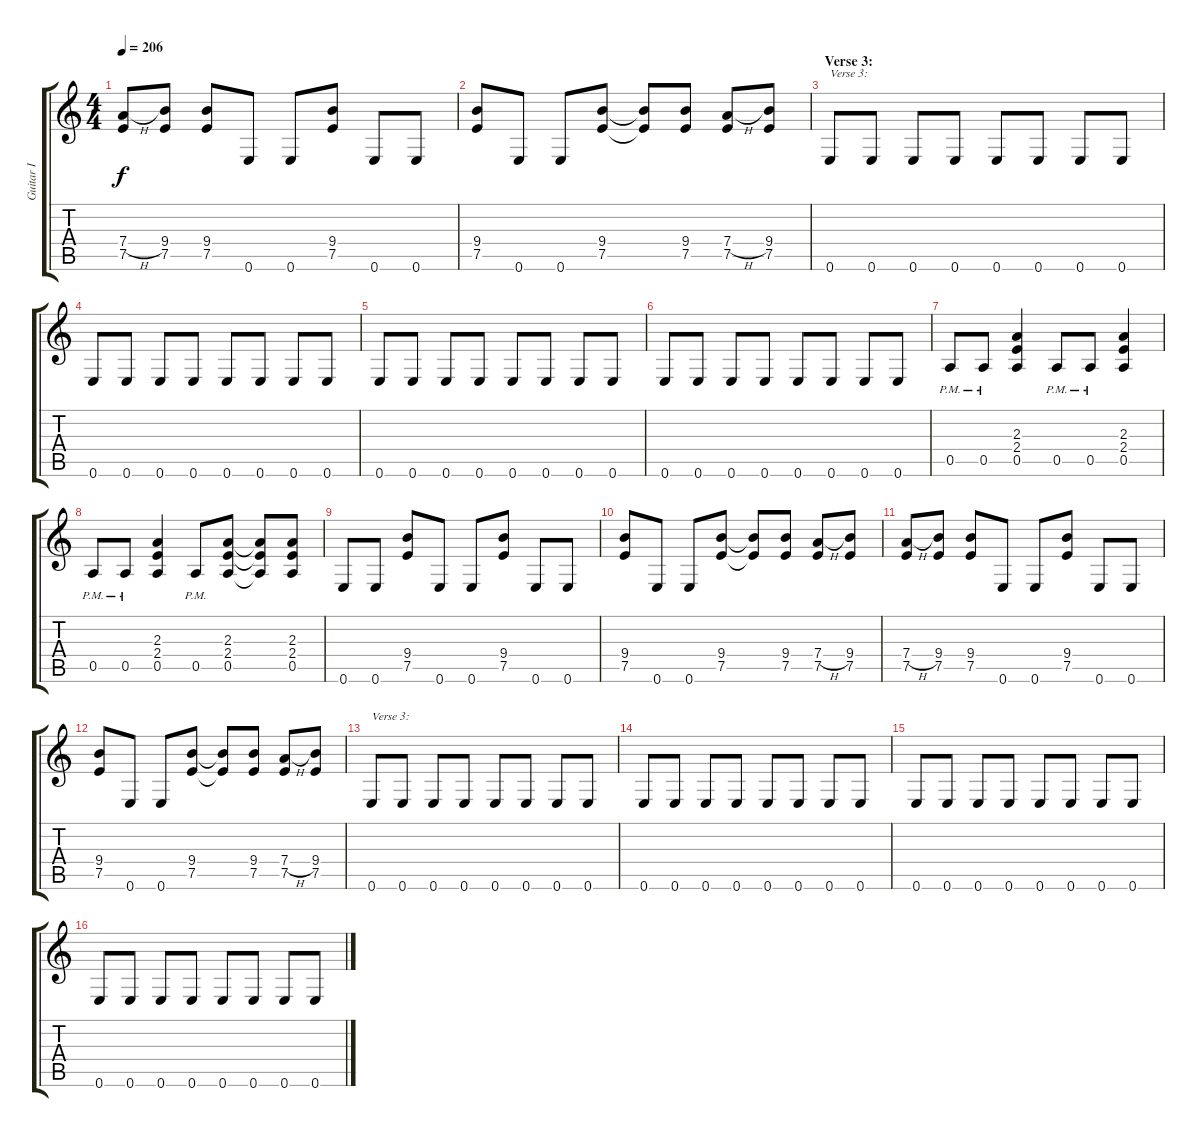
\track ("Guitar I" "Guitar I") {instrument distortionguitar}
\staff {score tabs}
\tuning (E4 B3 G3 D3 A2 E2) {hide}
\ts (4 4)
\tempo 206
\clef g2
\ks c
(7.4{h} 7.5).8{dy f} (9.4 7.5).8 (9.4 7.5).8 0.6.8 0.6.8 (9.4 7.5).8 0.6.8 0.6.8 |
(9.4 7.5).8 0.6.8 0.6.8 (9.4 7.5).8 (9.4{t} 7.5{t}).8 (9.4 7.5).8 (7.4{h} 7.5).8 (9.4 7.5).8 |
\section ("" "Verse 3:")
0.6.8{txt "Verse 3:"} 0.6.8 0.6.8 0.6.8 0.6.8 0.6.8 0.6.8 0.6.8 |
0.6.8 0.6.8 0.6.8 0.6.8 0.6.8 0.6.8 0.6.8 0.6.8 |
0.6.8 0.6.8 0.6.8 0.6.8 0.6.8 0.6.8 0.6.8 0.6.8 |
0.6.8 0.6.8 0.6.8 0.6.8 0.6.8 0.6.8 0.6.8 0.6.8 |
0.5{pm}.8 0.5{pm}.8 (2.3 2.4 0.5).4 0.5{pm}.8 0.5{pm}.8 (2.3 2.4 0.5).4 |
0.5{pm}.8 0.5{pm}.8 (2.3 2.4 0.5).4 0.5{pm}.8 (2.3 2.4 0.5).8 (2.3{t} 2.4{t} 0.5{t}).8 (2.3 2.4 0.5).8 |
0.6.8 0.6.8 (9.4 7.5).8 0.6.8 0.6.8 (9.4 7.5).8 0.6.8 0.6.8 |
(9.4 7.5).8 0.6.8 0.6.8 (9.4 7.5).8 (9.4{t} 7.5{t}).8 (9.4 7.5).8 (7.4{h} 7.5).8 (9.4 7.5).8 |
(7.4{h} 7.5).8 (9.4 7.5).8 (9.4 7.5).8 0.6.8 0.6.8 (9.4 7.5).8 0.6.8 0.6.8 |
(9.4 7.5).8 0.6.8 0.6.8 (9.4 7.5).8 (9.4{t} 7.5{t}).8 (9.4 7.5).8 (7.4{h} 7.5).8 (9.4 7.5).8 |
0.6.8{txt "Verse 3:"} 0.6.8 0.6.8 0.6.8 0.6.8 0.6.8 0.6.8 0.6.8 |
0.6.8 0.6.8 0.6.8 0.6.8 0.6.8 0.6.8 0.6.8 0.6.8 |
0.6.8 0.6.8 0.6.8 0.6.8 0.6.8 0.6.8 0.6.8 0.6.8 |
0.6.8 0.6.8 0.6.8 0.6.8 0.6.8 0.6.8 0.6.8 0.6.8
